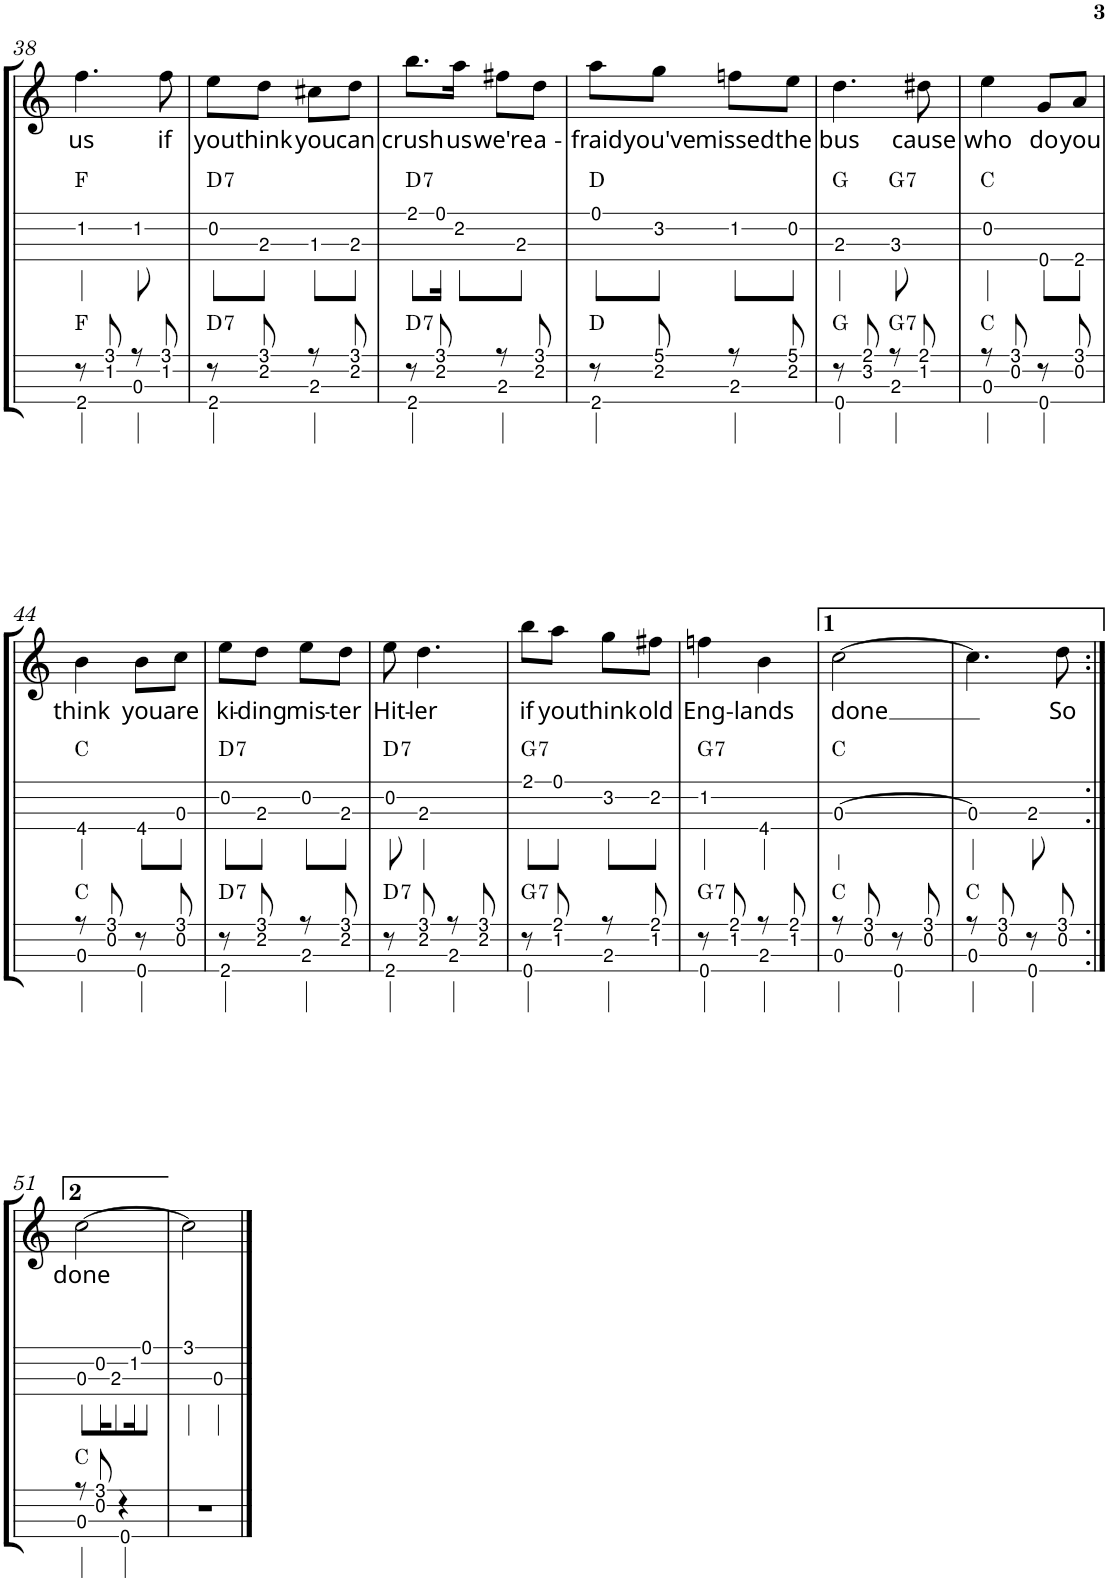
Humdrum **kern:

**kern	**harte	**kern	**harte	**kern	**text
*part3	*part3	*part2	*part2	*part1	*part1
*staff3	*	*staff2	*	*staff1	*staff1
*I"P3	*	*I"P2	*	*I"P1	*
!!LO:PB:g=z
*	*	*	*	*clefG2	*
*k[]	*	*k[]	*	*k[]	*
*M2/4	*	*M2/4	*	*M2/4	*
=38	=38	=38	=38	=38	=38
*^	*	*	*	*	*
!	!	!	!	!	!	!LO:LY:b
8r	4A\	F:maj	4f\	F:maj	4.ff\	us
8f/ 8cc/	.	.	.	.	.	.
8r	4c\	.	8f\	.	.	.
!	!	!	!	!	!	!LO:LY:b
8f/ 8cc/	.	.	8ryy	.	8ff\	if
=39	=39	=39	=39	=39	=39	=39
!	!	!LO:H:kt=7	!	!LO:H:kt=7	!	!LO:LY:b
8r	4A\	D:7	8e\L	D:7	8ee\L	you
!	!	!	!	!	!	!LO:LY:b
8f#/ 8cc/	.	.	8d\J	.	8dd\J	think
!	!	!	!	!	!	!LO:LY:b
8r	4d\	.	8c#\L	.	8cc#X\L	you
!	!	!	!	!	!	!LO:LY:b
8f#/ 8cc/	.	.	8d\J	.	8dd\J	can
=40	=40	=40	=40	=40	=40	=40
!	!	!LO:H:kt=7	!	!LO:H:kt=7	!	!LO:LY:b
8r	4A\	D:7	8b\L	D:7	8.bb\L	crush
8f#/ 8cc/	.	.	16a\Jk	.	.	.
!	!	!	!	!	!	!LO:LY:b
.	.	.	8f#\L	.	16aa\Jk	us
!	!	!	!	!	!	!LO:LY:b
8r	4d\	.	.	.	8ff#X\L	we're
.	.	.	8d\J	.	.	.
!	!	!	!	!	!	!LO:LY:b
8f#/ 8cc/	.	.	.	.	8dd\J	a-
.	.	.	16ryy	.	.	.
=41	=41	=41	=41	=41	=41	=41
!	!	!	!	!	!	!LO:LY:b
8r	4A\	D:maj	8a\L	D:maj	8aa\L	-fraid
!	!	!	!	!	!	!LO:LY:b
8f#/ 8dd/	.	.	8g\J	.	8gg\J	you've
!	!	!	!	!	!	!LO:LY:b
8r	4d\	.	8f\L	.	8ffn\L	missed
!	!	!	!	!	!	!LO:LY:b
8f#/ 8dd/	.	.	8e\J	.	8ee\J	the
=42	=42	=42	=42	=42	=42	=42
!	!	!	!	!	!	!LO:LY:b
8r	4G\	G:maj	4d\	G:maj	4.dd\	bus
8g/ 8b/	.	.	.	.	.	.
!	!	!LO:H:kt=7	!	!LO:H:kt=7	!	!
8r	4d\	G:7	8d#\	G:7	.	.
!	!	!	!	!	!	!LO:LY:b
8f/ 8b/	.	.	8ryy	.	8dd#X\	cause
=43	=43	=43	=43	=43	=43	=43
!	!	!	!	!	!	!LO:LY:b
8r	4c\	C:maj	4e\	C:maj	4ee\	who
8e/ 8cc/	.	.	.	.	.	.
!	!	!	!	!	!	!LO:LY:b
8r	4G\	.	8G\L	.	8g/L	do
!	!	!	!	!	!	!LO:LY:b
8e/ 8cc/	.	.	8A\J	.	8a/J	you
!!LO:LB:g=z
=44	=44	=44	=44	=44	=44	=44
!	!	!	!	!	!	!LO:LY:b
8r	4c\	C:maj	4B\	C:maj	4b\	think
8e/ 8cc/	.	.	.	.	.	.
!	!	!	!	!	!	!LO:LY:b
8r	4G\	.	8B\L	.	8b\L	you
!	!	!	!	!	!	!LO:LY:b
8e/ 8cc/	.	.	8c\J	.	8cc\J	are
=45	=45	=45	=45	=45	=45	=45
!	!	!LO:H:kt=7	!	!LO:H:kt=7	!	!LO:LY:b
8r	4A\	D:7	8e\L	D:7	8ee\L	ki-
!	!	!	!	!	!	!LO:LY:b
8f#/ 8cc/	.	.	8d\J	.	8dd\J	-ding
!	!	!	!	!	!	!LO:LY:b
8r	4d\	.	8e\L	.	8ee\L	mis-
!	!	!	!	!	!	!LO:LY:b
8f#/ 8cc/	.	.	8d\J	.	8dd\J	-ter
=46	=46	=46	=46	=46	=46	=46
!	!	!LO:H:kt=7	!	!LO:H:kt=7	!	!LO:LY:b
8r	4A\	D:7	8e\	D:7	8ee\	Hit-
!	!	!	!	!	!	!LO:LY:b
8f#/ 8cc/	.	.	4d\	.	4.dd\	-ler
8r	4d\	.	.	.	.	.
8f#/ 8cc/	.	.	8ryy	.	.	.
=47	=47	=47	=47	=47	=47	=47
!	!	!LO:H:kt=7	!	!LO:H:kt=7	!	!LO:LY:b
8r	4G\	G:7	8b\L	G:7	8bb\L	if
!	!	!	!	!	!	!LO:LY:b
8f/ 8b/	.	.	8a\J	.	8aa\J	you
!	!	!	!	!	!	!LO:LY:b
8r	4d\	.	8g\L	.	8gg\L	think
!	!	!	!	!	!	!LO:LY:b
8f/ 8b/	.	.	8f#\J	.	8ff#X\J	old
=48	=48	=48	=48	=48	=48	=48
!	!	!LO:H:kt=7	!	!LO:H:kt=7	!	!LO:LY:b
8r	4G\	G:7	4f\	G:7	4ffn\	Eng-
8f/ 8b/	.	.	.	.	.	.
!	!	!	!	!	!	!LO:LY:b
8r	4d\	.	4B\	.	4b\	-lands
8f/ 8b/	.	.	.	.	.	.
=49	=49	=49	=49	=49	=49	=49
!	!	!	!	!	!	!LO:LY:b
8r	4c\	C:maj	[2c\	C:maj	[2cc\	done
8e/ 8cc/	.	.	.	.	.	.
8r	4G\	.	.	.	.	.
8e/ 8cc/	.	.	.	.	.	.
=50	=50	=50	=50	=50	=50	=50
8r	4c\	C:maj	4c\]	.	4.cc\]	.
8e/ 8cc/	.	.	.	.	.	.
8r	4G\	.	8d\	.	.	.
!	!	!	!	!	!	!LO:LY:b
8e/ 8cc/	.	.	8ryy	.	8dd\	So
!!LO:LB:g=z
=51:|!	=51:|!	=51:|!	=51:|!	=51:|!	=51:|!	=51:|!
!	!	!	!	!	!	!LO:LY:b
8r	4c\	C:maj	8c\L	.	[2cc\	done
8e/ 8cc/	.	.	16e\K	.	.	.
.	.	.	8d\	.	.	.
4r	4G\	.	.	.	.	.
.	.	.	16f\K	.	.	.
.	.	.	8a\J	.	.	.
*v	*v	*	*	*	*	*
=52	=52	=52	=52	=52	=52
2r	.	4cc\	.	2cc\]	.
.	.	4c\	.	.	.
==	==	==	==	==	==
*-	*-	*-	*-	*-	*-
